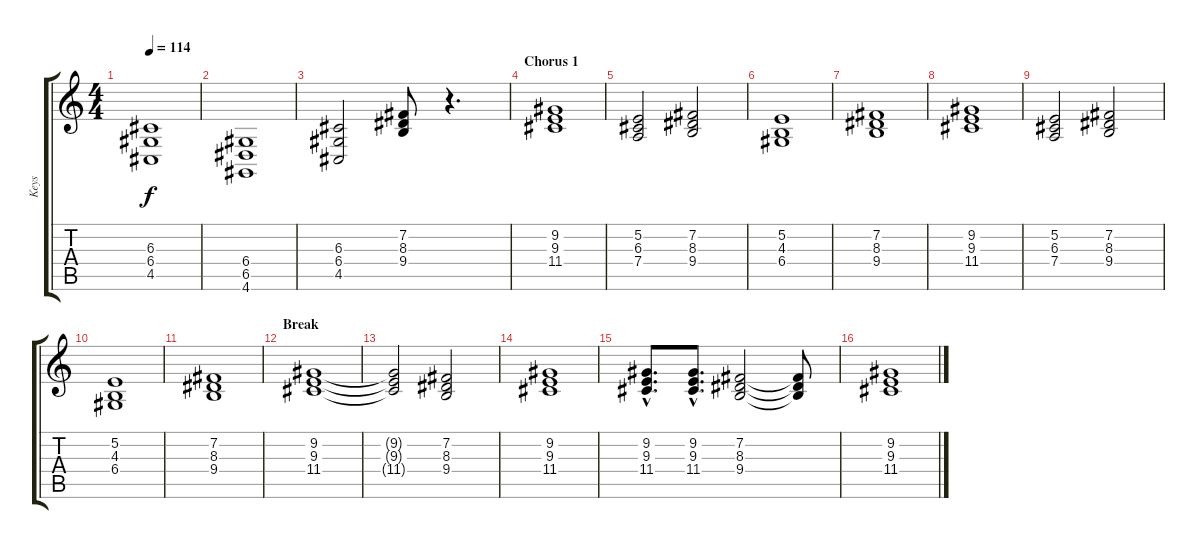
\track ("Keys" "Keys") {instrument choiraahs}
\staff {score tabs}
\tuning (E4 B3 G3 D3 A2 E2) {hide}
\ts (4 4)
\tempo 114
\clef g2
\ks c
(6.3 6.4 4.5).1{dy f} |
(6.4 6.5 4.6).1 |
(6.3 6.4 4.5).2 (7.2 8.3 9.4).8 r.4{d} |
\section ("" "Chorus 1")
(9.2 9.3 11.4).1 |
(5.2 6.3 7.4).2 (7.2 8.3 9.4).2 |
(5.2 4.3 6.4).1 |
(7.2 8.3 9.4).1 |
(9.2 9.3 11.4).1 |
(5.2 6.3 7.4).2 (7.2 8.3 9.4).2 |
(5.2 4.3 6.4).1 |
(7.2 8.3 9.4).1 |
\section ("" "Break")
(9.2 9.3 11.4).1 |
(9.2{t} 9.3{t} 11.4{t}).2 (7.2 8.3 9.4).2 |
(9.2 9.3 11.4).1 |
(9.2{hac} 9.3{hac} 11.4{hac}).8{d} (9.2{hac} 9.3{hac} 11.4{hac}).8{d} (7.2 8.3 9.4).2 (7.2{t} 8.3{t} 9.4{t}).8 |
(9.2 9.3 11.4).1
